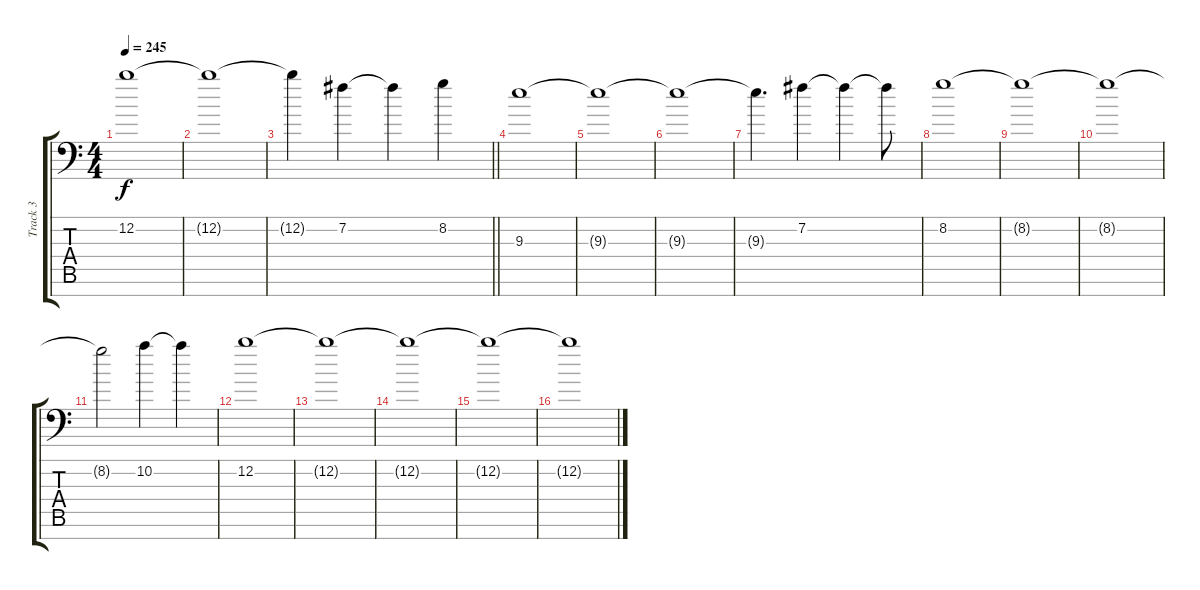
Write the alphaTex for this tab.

\track ("Track 3" "Track 3") {instrument electricguitarclean}
\staff {score tabs}
\tuning (E4 B3 G3 D3 A2 E2 A1) {hide}
\ts (4 4)
\tempo 245
\clef f4
\ks c
12.2{t}.1{dy f} |
12.2{t}.1 |
\barLineRight lightlight
12.2{t}.4 7.2.4 7.2{t}.4 8.2.4 |
\section ("" "")
9.3.1 |
9.3{t}.1 |
9.3{t}.1 |
9.3{t}.4{d} 7.2.4 7.2{t}.4 7.2{t}.8 |
8.2.1 |
8.2{t}.1 |
8.2{t}.1 |
8.2{t}.2 10.2.4 10.2{t}.4 |
12.2.1 |
12.2{t}.1 |
12.2{t}.1 |
12.2{t}.1 |
12.2{t}.1
